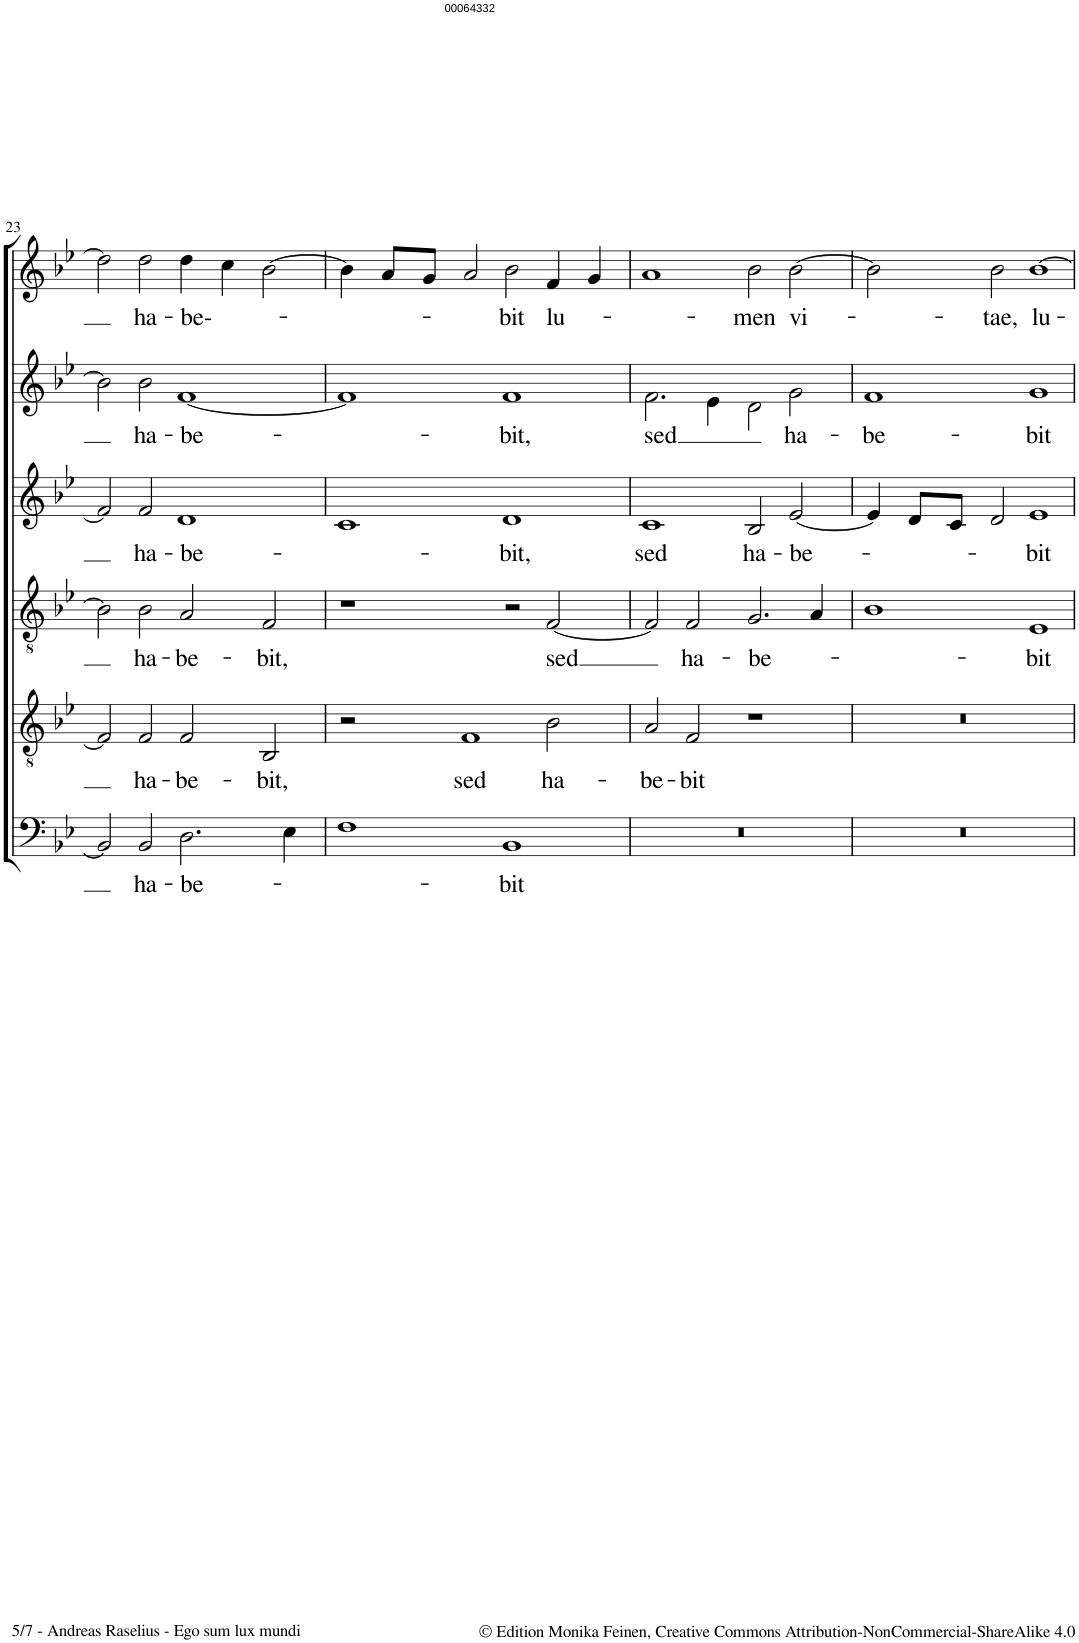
**kern	**text	**kern	**text	**kern	**text	**kern	**text	**kern	**text	**kern	**text
*part6	*part6	*part5	*part5	*part4	*part4	*part3	*part3	*part2	*part2	*part1	*part1
*staff6	*staff6	*staff5	*staff5	*staff4	*staff4	*staff3	*staff3	*staff2	*staff2	*staff1	*staff1
*I"Bassus	*	*I"Quintus	*	*I"Tenor	*	*I"Sextus	*	*I"Altus	*	*I"Cantus	*
!!LO:PB:g=z
*clefF4	*	*clefGv2	*	*clefGv2	*	*clefG2	*	*clefG2	*	*clefG2	*
*k[b-e-]	*	*k[b-e-]	*	*k[b-e-]	*	*k[b-e-]	*	*k[b-e-]	*	*k[b-e-]	*
*M4/2	*	*M4/2	*	*M4/2	*	*M4/2	*	*M4/2	*	*M4/2	*
*met(c|)	*	*met(c|)	*	*met(c|)	*	*met(c|)	*	*met(c|)	*	*met(c|)	*
=23	=23	=23	=23	=23	=23	=23	=23	=23	=23	=23	=23
2BB-/]	.	2F/]	.	2B-\]	.	2f/]	.	2b-\]	.	2dd\]	.
!	!LO:LY:b	!	!LO:LY:b	!	!LO:LY:b	!	!LO:LY:b	!	!LO:LY:b	!	!LO:LY:b
2BB-/	ha-	2F/	ha-	2B-\	ha-	2f/	ha-	2b-\	ha-	2dd\	ha-
!	!LO:LY:b	!	!LO:LY:b	!	!LO:LY:b	!	!LO:LY:b	!	!LO:LY:b	!	!LO:LY:b
2.D\	-be-	2F/	-be-	2A/	-be-	1d	-be-	[1f	-be-	4dd\	-be--
.	.	.	.	.	.	.	.	.	.	4cc\	.
!	!	!	!LO:LY:b	!	!LO:LY:b	!	!	!	!	!	!
.	.	2BB-/	-bit,	2F/	-bit,	.	.	.	.	[2b-\	.
4E-\	.	.	.	.	.	.	.	.	.	.	.
=24	=24	=24	=24	=24	=24	=24	=24	=24	=24	=24	=24
1F	.	2r	.	1r	.	1c	.	1f]	.	4b-\]	.
.	.	.	.	.	.	.	.	.	.	8a/L	.
.	.	.	.	.	.	.	.	.	.	8g/J	.
!	!	!	!LO:LY:b	!	!	!	!	!	!	!	!
.	.	1F	sed	.	.	.	.	.	.	2a/	.
!	!LO:LY:b	!	!	!	!	!	!LO:LY:b	!	!LO:LY:b	!	!LO:LY:b
1BB-	-bit	.	.	2r	.	1d	-bit,	1f	-bit,	2b-\	-bit
!	!	!	!LO:LY:b	!	!LO:LY:b	!	!	!	!	!	!LO:LY:b
.	.	2B-\	ha-	[2F/	sed	.	.	.	.	4f/	lu-
.	.	.	.	.	.	.	.	.	.	4g/	.
=25	=25	=25	=25	=25	=25	=25	=25	=25	=25	=25	=25
!	!	!	!	!	!	!	!	!	!	!LO:TX:a:t=00064332	!
!	!	!	!LO:LY:b	!	!	!	!LO:LY:b	!	!LO:LY:b	!	!
0r	.	2A/	-be-	2F/]	.	1c	sed	2.f\	sed	1a	.
!	!	!	!LO:LY:b	!	!LO:LY:b	!	!	!	!	!	!
.	.	2F/	bit	2F/	ha-	.	.	.	.	.	.
.	.	.	.	.	.	.	.	4e-\	.	.	.
!	!	!	!	!	!LO:LY:b	!	!LO:LY:b	!	!	!	!LO:LY:b
.	.	1r	.	2.G/	be-	2B-/	ha-	2d\	.	2b-\	-men
!	!	!	!	!	!	!	!LO:LY:b	!	!LO:LY:b	!	!LO:LY:b
.	.	.	.	.	.	[2e-/	-be-	2g\	ha-	[2b-\	vi-
.	.	.	.	4A/	.	.	.	.	.	.	.
=26	=26	=26	=26	=26	=26	=26	=26	=26	=26	=26	=26
!	!	!	!	!	!	!	!	!	!LO:LY:b	!	!
0r	.	0r	.	1B-	.	4e-/]	.	1f	-be-	2b-\]	.
.	.	.	.	.	.	8d/L	.	.	.	.	.
.	.	.	.	.	.	8c/J	.	.	.	.	.
!	!	!	!	!	!	!	!	!	!	!	!LO:LY:b
.	.	.	.	.	.	2d/	.	.	.	2b-\	-tae,
!	!	!	!	!	!LO:LY:b	!	!LO:LY:b	!	!LO:LY:b	!	!LO:LY:b
.	.	.	.	1E-	-bit	1e-	bit	1g	-bit	[1b-	lu-
=	=	=	=	=	=	=	=	=	=	=	=
*-	*-	*-	*-	*-	*-	*-	*-	*-	*-	*-	*-
